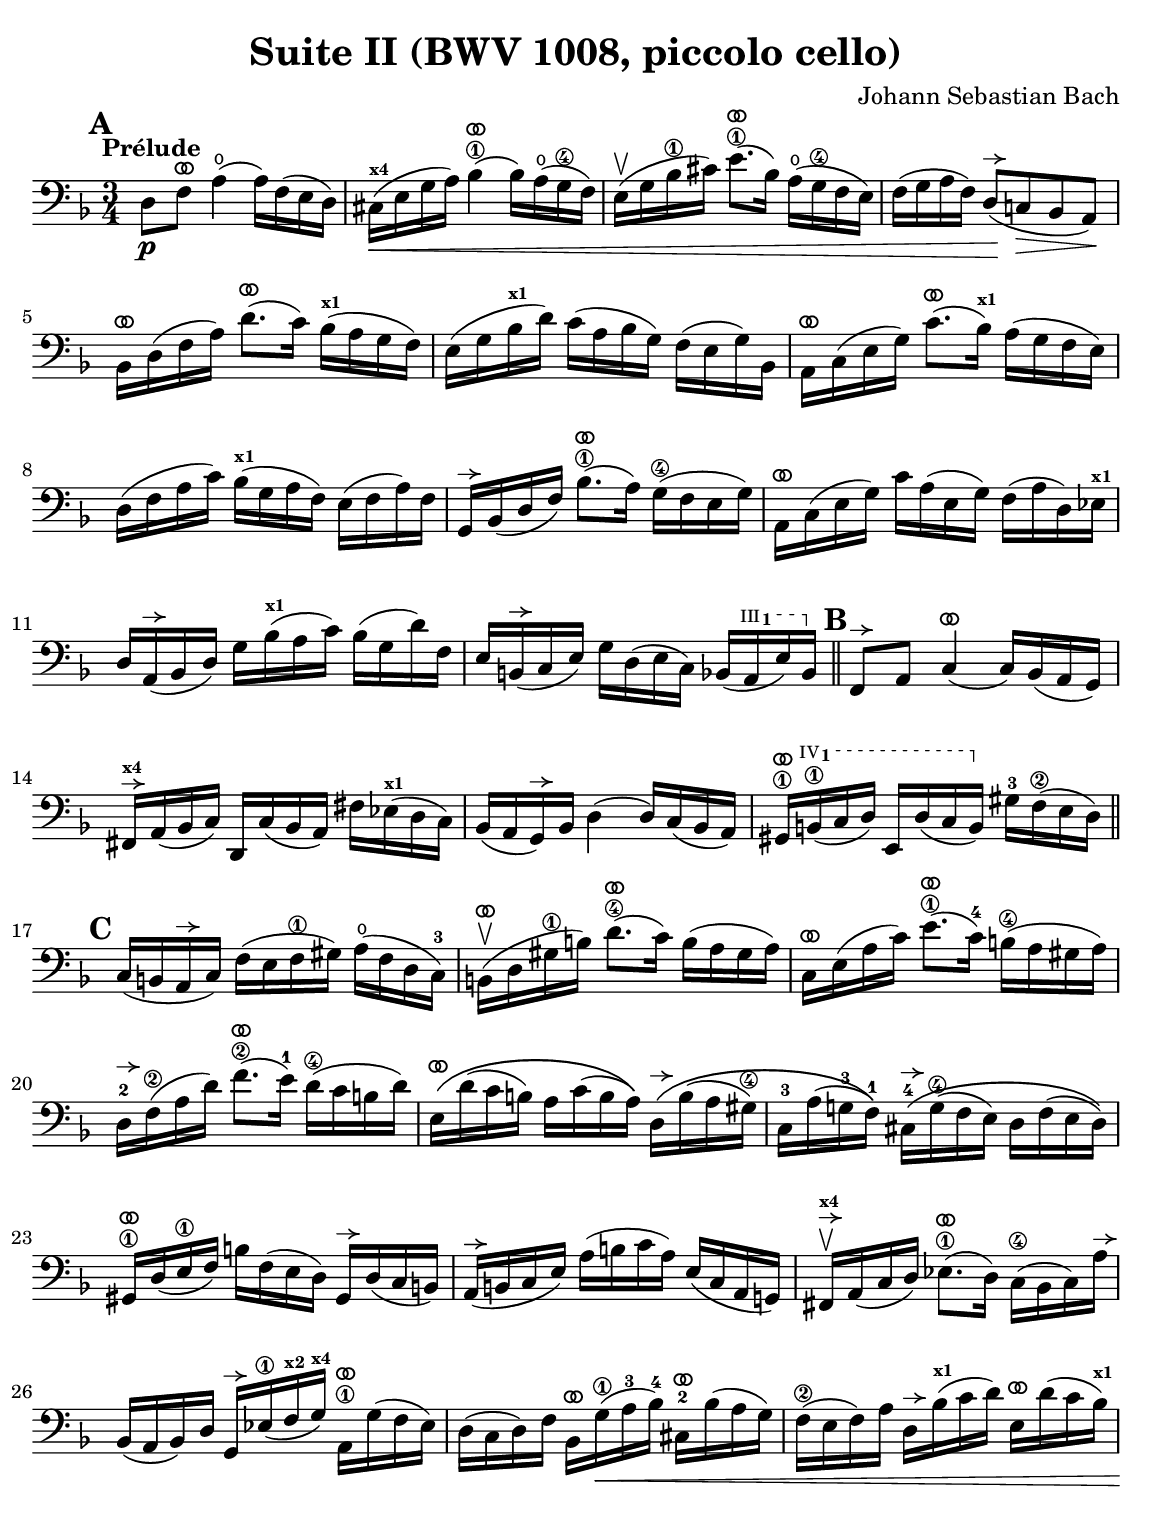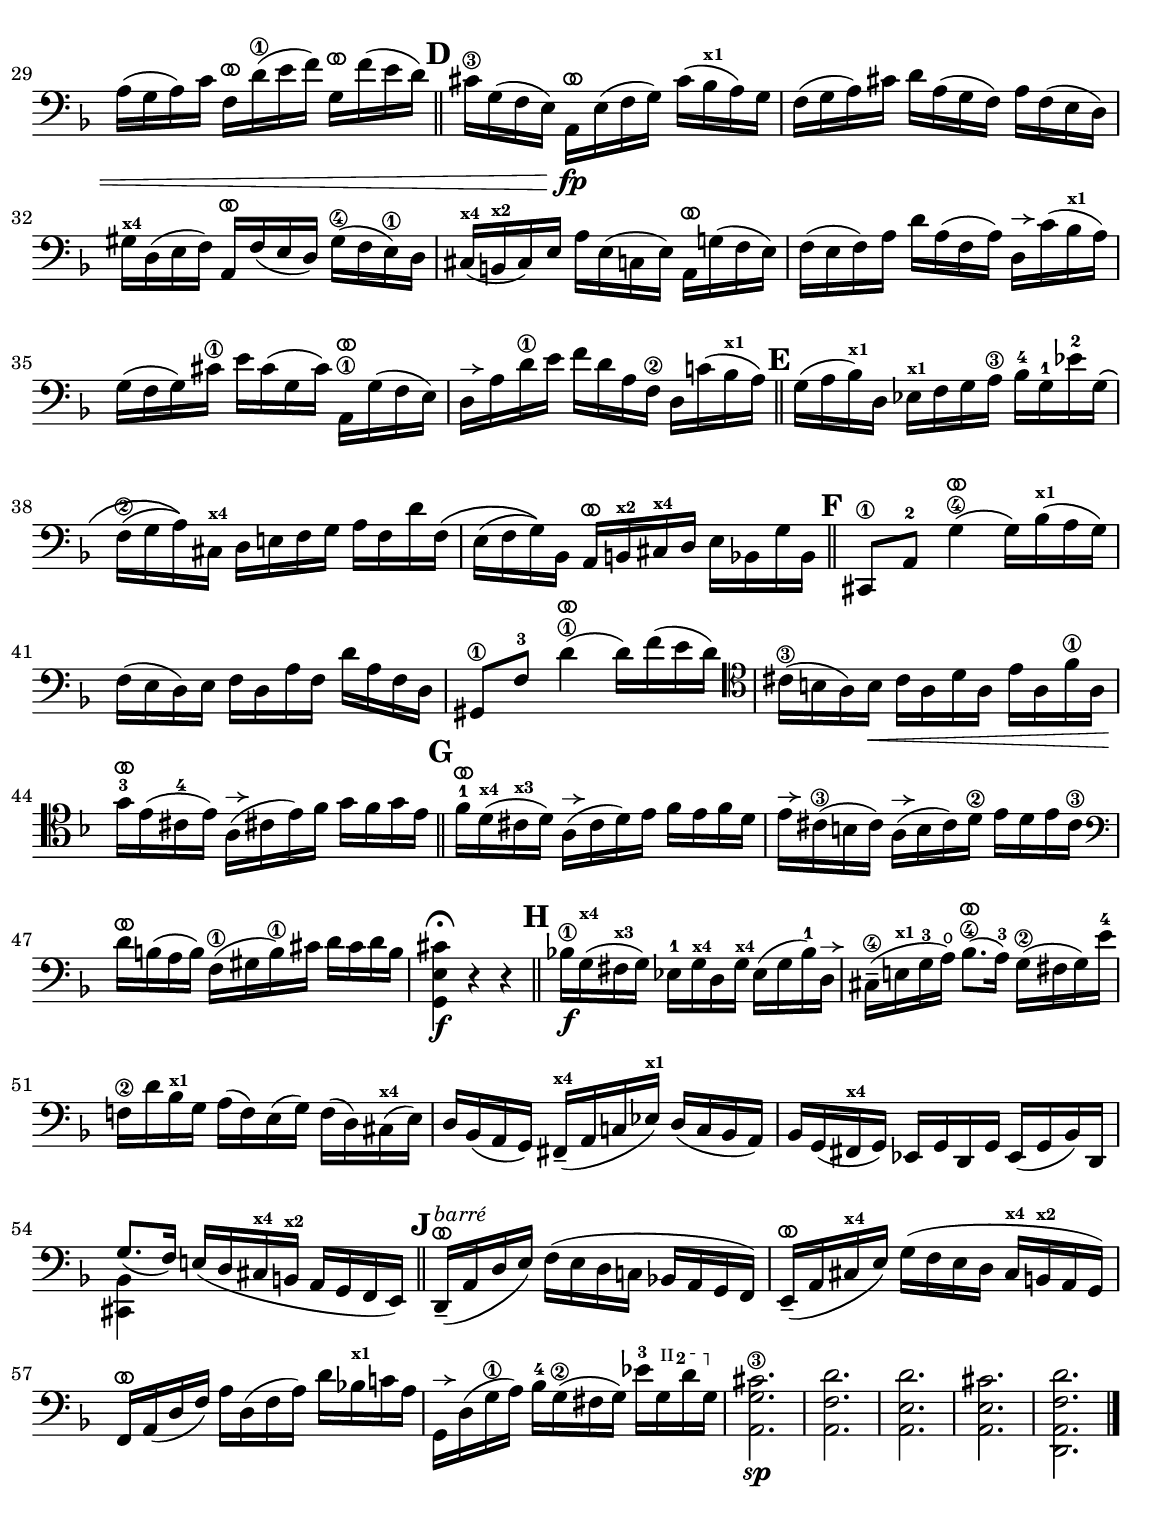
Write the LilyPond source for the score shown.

#(set-global-staff-size 21)

\version "2.24.0"

\header {
  title = "Suite II (BWV 1008, piccolo cello)"
  composer = "Johann Sebastian Bach"
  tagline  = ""
}

\language "italiano"

% iPad Pro 12.9

\paper {
  paper-width  = 195\mm
  paper-height = 260\mm
  indent = #0
  page-count = #2
  line-width = #184
  print-page-number = ##f
  ragged-last-bottom = ##t
  ragged-bottom = ##f
%  ragged-last = ##t
}

% \phrasingSlurDashed
% \SlurDashed
% \slurSolid

allongerUne = \markup {
  \center-column {
    \combine
    \draw-line #'(-2 . 0)
    \arrow-head #X #RIGHT ##f
  }
}

ringsps = #"
  0.15 setlinewidth
  0.9 0.6 moveto
  0.4 0.6 0.5 0 361 arc
  stroke
  1.0 0.6 0.5 0 361 arc
  stroke
  "

vibrato = \markup {
  \with-dimensions #'(-0.2 . 1.6) #'(0 . 1.2)
  \postscript #ringsps
}

startModernBarre =
#(define-event-function (fretnum partial)
   (number? number?)
    #{
      \tweak bound-details.left.text
        \markup
          \teeny \concat {
          #(format #f "~@r" fretnum)
          \hspace #.2
          \lower #.3 \small \bold \fontsize #-2 #(number->string partial)
          \hspace #.5
        }
      \tweak font-size -1
      \tweak font-shape #'upright
      \tweak style #'dashed-line
      \tweak dash-fraction #0.3
      \tweak dash-period #1
      \tweak bound-details.left.stencil-align-dir-y #0.35
      \tweak bound-details.left.padding 2.5 % was 0.25
      \tweak bound-details.left.attach-dir -1
      \tweak bound-details.left-broken.text ##f
      \tweak bound-details.left-broken.attach-dir -1
      %% adjust the numeric values to fit your needs:
      \tweak bound-details.left-broken.padding 0.5 %% was 1.5
      \tweak bound-details.right-broken.padding 0
      \tweak bound-details.right.padding 0.25
      \tweak bound-details.right.attach-dir 2
      \tweak bound-details.right-broken.text ##f
      \tweak bound-details.right.text
        \markup
          \with-dimensions #'(0 . 0) #'(-.3 . 0) %% was (0 . -1)
          \draw-line #'(0 . -1)
      \startTextSpan
   #})

stopBarre = \stopTextSpan

% Analysis brackets under the staff

\layout {
  \context {
    \Voice
    \consists "Horizontal_bracket_engraver"
  }
}

\score {
  \new Staff {%\with{instrumentName=#"Piccolo"}{
    \override Hairpin.to-barline = ##f
    \override BreathingSign.text = \markup {
      \translate #'(-1.75 . 1.6)
      \musicglyph "scripts.rcomma"
    }

    \tempo "Prélude"
    \time 3/4
    \key re \minor
    \clef "bass"
    \set fingeringOrientations = #'(left)

      \mark \default
      re8\p fa8^\vibrato la4(\open la16) fa16( mi16 re16)
    | dod16(\<^\markup{\bold\teeny x4} mi16 sol16 la16) sib4\1^\vibrato( sib16) la16(\open sol16\4 fa16)
    | mi16(\upbow sol16 sib16\1 dod'16) mi'8.\1^\vibrato( sib16) la16(\open sol16\4 fa16 mi16)
    | fa16( sol16 la16 fa16) re8(\!^\allongerUne do!8\> sib,8 la,8)\!
    | sib,16[^\vibrato re16( fa16 la16)] re'8.^\vibrato( do'16) sib16(^\markup{\bold\teeny x1} la16 sol16 fa16)
    | mi16( sol16 sib16^\markup{\bold\teeny x1} re'16) do'16( la16 sib16 sol16) fa16( mi16 sol16) sib,16
    | la,16[^\vibrato do16( mi16 sol16)] do'8.^\vibrato( sib16)^\markup{\bold\teeny x1} la16( sol16 fa16 mi16)
    | re16( fa16 la16 do'16) sib16(^\markup{\bold\teeny x1} sol16 la16 fa16) mi16( fa16 la16) fa16
    | sol,16[^\allongerUne sib,16( re16 fa16)] sib8.\1^\vibrato( la16) sol16(\4 fa16 mi16 sol16)
    | la,16^\vibrato do16( mi16 sol16) do'16 la16( mi16 sol16) fa16( la16 re16) mib16^\markup{\bold\teeny x1}
    | re16 la,16(^\allongerUne sib,16 re16) sol16 sib16(^\markup{\bold\teeny x1} la16 do'16) sib16( sol16 re'16) fa16
    | mi16 si,16(^\allongerUne do16 mi16) sol16 re16( mi16 do16) sib,16( \startModernBarre #3 #1 la,16 mi16) sib,16 \stopBarre 
    \bar "||" \mark \default
      fa,8^\allongerUne la,8 do4(^\vibrato do16) sib,16( la,16 sol,16)
    | fad,16^\allongerUne^\markup{\bold\teeny x4} la,16( sib,16 do16) re,16 do16( sib,16 la,16) 
      fad16 mib16(^\markup{\bold\teeny x1} re16 do16)
    | sib,16( la,16 sol,16)^\allongerUne sib,16 re4( re16) do16( sib,16 la,16)
    | sold,16\1^\vibrato \startModernBarre #4 #1 si,16(\1 do16 re16) mi,16 re16( do16 si,16) \stopBarre 
      sold16-3 fa16\2( mi16 re16)
    \bar "||" \mark \default
      do16( si,16 la,16^\allongerUne do16) fa16( mi16 fa16\1 sold16) la16(\open fa16 re16 do16)-3
    | si,16(\upbow^\vibrato re16 sold16\1 si16) re'8.(\4^\vibrato do'16) si16( la16 sold16 la16)
    | do16^\vibrato mi16( la16 do'16) mi'8.(\1^\vibrato do'16)-4 si16(\4 la16 sold16 la16) 
    | re16-2^\allongerUne fa16\2( la16 re'16) fa'8.(\2^\vibrato mi'16)-1 re'16(\4 do'16 si16 re'16)
    | mi16\(^\vibrato re'16( do'16 si16) la16 do'16( si16 la16)\)
      re16\(^\allongerUne si16( la16 sold16\4)
    | do16-3 la16( sol!16-3 fa16-1)\) 
      dod16-4^\allongerUne\( sol16(\4 fa16 mi16) re16 fa16( mi16 re16)\)
    | sold,16\1^\vibrato re16( mi16\1 fa16) si16 fa16( mi16 re16) sold,16^\allongerUne re16( do16 si,16)
    | la,16(^\allongerUne si,16 do16 mi16) la16( si16 do'16 la16) mi16( do16 la,16 sol,!16)
    | fad,16^\allongerUne^\markup{\bold\teeny x4}\upbow la,16( do16 re16) mib8.(\1^\vibrato re16) do16(\4 sib,16 do16) la16^\allongerUne
    | sib,16( la,16 sib,16) re16 sol,16^\allongerUne mib16(\1 fa16^\markup{\bold\teeny x2} sol16)^\markup{\bold\teeny x4} 
      la,16\1^\vibrato sol16( fa16 mib16)
    | re16( do16 re16) fa16 sib,16^\vibrato sol16(\1\< la16-3 sib16)-4 
      dod16-2^\vibrato sib16( la16 sol16)
    | fa16(\2 mi16 fa16) la16 re16^\allongerUne sib16(^\markup{\bold\teeny x1} do'16 re'16)
      mi16^\vibrato re'16( do'16 sib16)^\markup{\bold\teeny x1}
    | la16( sol16 la16) do'16 fa16^\vibrato re'16(\1 mi'16 fa'16)
      sol16^\vibrato fa'16( mi'16 re'16)
    \bar "||" \mark \default
      dod'16\3 sol16( fa16 mi16) la,16\!\fp^\vibrato mi16( fa16 sol16) dod'16( sib16^\markup{\bold\teeny x1} la16) sol16
    | fa16( sol16 la16) dod'16 re'16 la16( sol16 fa16) la16 fa16( mi16 re16)
    | sold16^\markup{\bold\teeny x4} re16( mi16 fa16) la,16^\vibrato fa16( mi16 re16) sold16(\4 fa16 mi16)\1 re16
    | dod16(^\markup{\bold\teeny x4} si,16^\markup{\bold\teeny x2} dod16) 
      mi16 la16 mi16( do16 mi16) la,16^\vibrato sol!16( fa16 mi16)
    | fa16( mi16 fa16) la16 re'16 la16( fa16 la16) re16^\allongerUne do'16( sib16^\markup{\bold\teeny x1} la16)
    | sol16( fa16 sol16) dod'16\1 mi'16 dod'16( sol16 dod'16) la,16\1^\vibrato sol16( fa16 mi16)
    | re16[^\allongerUne la16 re'16\1 mi'16] fa'16 
      re'16 la16 fa16\2 re16 do'!16( sib16^\markup{\bold\teeny x1} la16)
    \bar "||" \mark \default
      sol16( la16 sib16)^\markup{\bold\teeny x1} re16 mib16^\markup{\bold\teeny x1} 
      fa16 sol16 la16\3 sib16-4 sol16-1 mib'16-2 sol16\(
    | fa16(\2 sol16 la16)\) dod16^\markup{\bold\teeny x4} re16 mi!16 fa16 sol16 la16 fa16 re'16 fa16\(
    | mi16( fa16 sol16)\) sib,16 la,16^\vibrato si,!16^\markup{\bold\teeny x2} 
      dod16^\markup{\bold\teeny x4} re16 mi16 sib,16 sol16 sib,16
    \bar "||" \mark \default
      dod,8\1 la,8-2 sol4\4^\vibrato( sol16) sib16(^\markup{\bold\teeny x1} la16 sol16)
    | fa16( mi16 re16) mi16 fa16 re16 la16 fa16 re'16 la16 fa16 re16
    | sold,8\1 fa8-3 re'4\1^\vibrato( re'16) fa'16( mi'16 re'16)
    | \clef "tenor"
      dod'16\3( si!16 la16) si16\< dod'16 la16 re'16 la16 mi'16 la16 fa'16\1 la16
    | sol'16-3\!^\vibrato mi'16( dod'16-4 mi'16) la16(^\allongerUne dod'!16 mi'16) fa'16
      sol'16 fa'16 sol'16 mi'16
    \bar "||" \mark \default
      fa'16-1^\vibrato re'16(^\markup{\bold\teeny x4} dod'16^\markup{\bold\teeny x3} 
      re'16) la16(^\allongerUne dod'16 re'16) mi'16 
      fa'16 mi'16 fa'16 re'16
    | mi'16^\allongerUne dod'16(\3 si!16 dod'16) la16(^\allongerUne si16 dod'16) re'16\2
      mi'16 re'16 mi'16 dod'16\3
    | \clef "bass" 
      re'16^\vibrato si!16( la16 si16) fa16(\1 sold16 si16)\1 dod'16
      re'16 dod'16 re'16 si16
    | <<dod'4\fermata mi4 sol,4\f>> r4 r4
    \bar "||" \mark \default
      sib!16\f\1 sol16(^\markup{\bold\teeny x4} fad16^\markup{\bold\teeny x3} 
      sol16) mib16-1 sol16^\markup{\bold\teeny x4} re16 sol16^\markup{\bold\teeny x4}
      mib16( sol16 sib16)-1 re16^\allongerUne
    | dod16(--\4 mi!16^\markup{\bold\teeny x1} sol16-3 la16)\open
      sib8.(\4^\vibrato la16)-3 sol16(\2 fad16 sol16) mi'16-4
    | fa!16\2 re'16 sib16^\markup{\bold\teeny x1} sol16 la16( fa16) mi16( sol16)
      fa16( re16) dod16(^\markup{\bold\teeny x4} mi16)
    | re16 sib,16( la,16 sol,16) fad,16--(^\markup{\bold\teeny x4} la,16 do!16 
      mib16)^\markup{\bold\teeny x1} re16( do16 sib,16 la,16)
    | sib,16 sol,16( fad,16^\markup{\bold\teeny x4} sol,16) mib,16 sol,16 re,16 sol,16 mib,16( sol,16 sib,16) re,16
    | <<{sol8._( fa16_)}\\{<<sib,4 dod,4>>}>> mi!16( re16 
      dod16^\markup{\bold\teeny x4} si,!16^\markup{\bold\teeny x2} la,16 sol,16 fa,16 mi,16)
    \bar "||" \mark \default
      re,16--(^\vibrato^\markup{\small\italic "barré"} la,16 re16 mi16) fa16( mi16 re16 do!16 sib,!16 la,16 sol,16 fa,16)
    | mi,16--(^\vibrato la,16 dod16^\markup{\bold\teeny x4} mi16) sol16( fa16 mi16 re16 
      dod16^\markup{\bold\teeny x4} si,!16^\markup{\bold\teeny x2} la,16 sol,16)
    | fa,16^\vibrato la,16( re16 fa16) la16 re16( fa16 la16)
      re'16 sib!16^\markup{\bold\teeny x1} do'!16 la16
    | sol,16^\allongerUne re16( sol16\1 la16) sib16-4 sol16(\2 fad16 sol16)
      mib'16-3 \startModernBarre #2 #2 sol16 re'16 sol16 \stopBarre
    | <<dod'2.\3 sol2. la,2.\sp>>
    | <<re'2. fa2. la,2.>> 
    | <<re'2. mi2. la,2.>>
    | <<dod'2. mi2. la,2.>>
    | <<re'2. fa2. la,2. re,2.>>
      
    
    
      \bar "|."
  }
}
